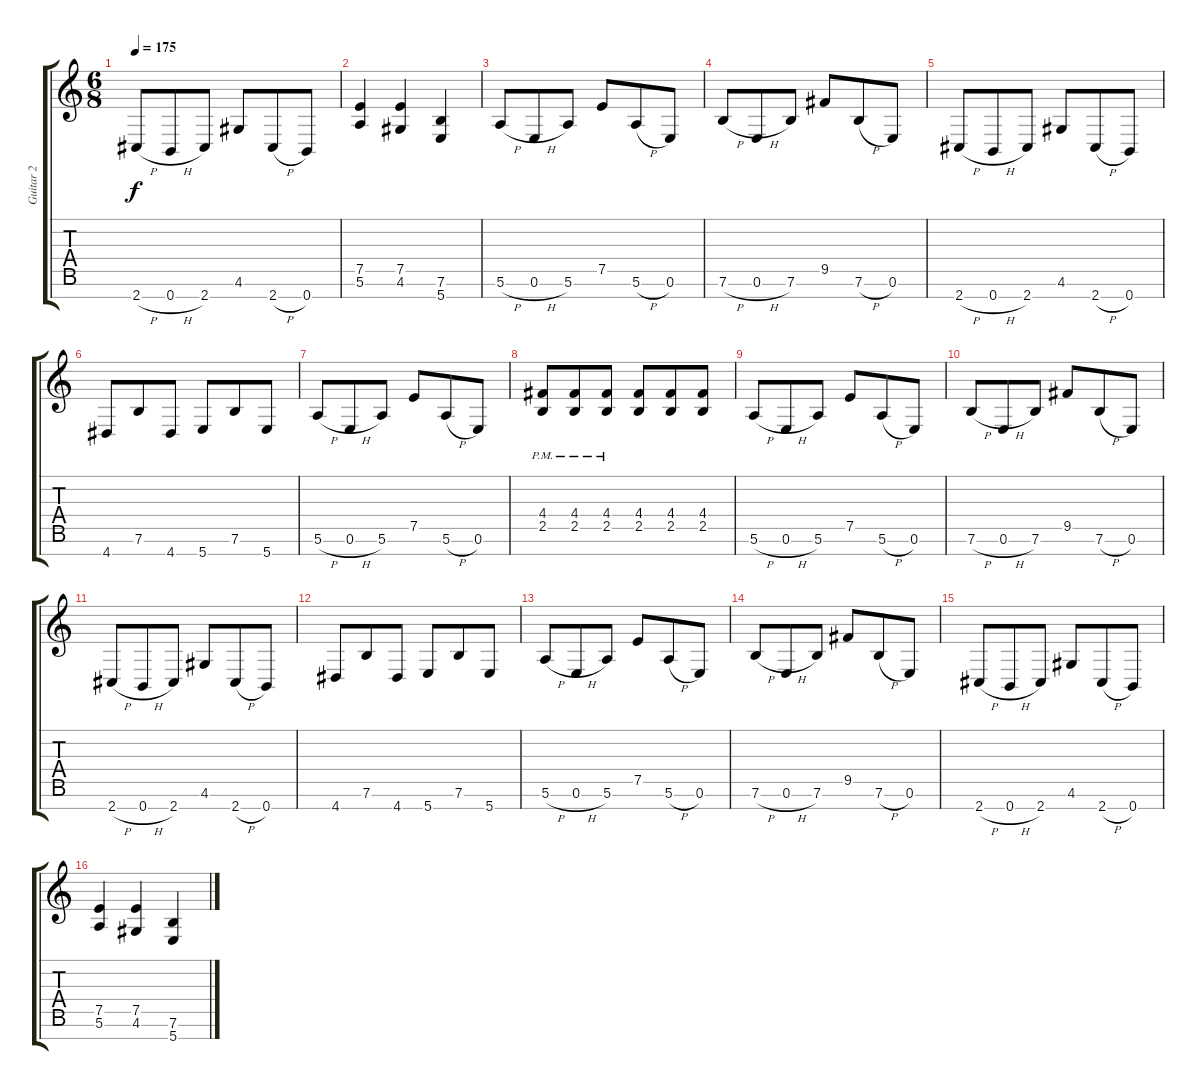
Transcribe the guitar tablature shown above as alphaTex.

\track ("Guitar 2" "Guitar 2") {instrument distortionguitar}
\staff {score tabs}
\tuning (E4 B3 G3 D3 A2 E2 B1) {hide}
\ts (6 8)
\tempo 175
\clef g2
\ks c
2.7{h}.8{dy f} 0.7{h}.8 2.7.8 4.6.8 2.7{h}.8 0.7.8 |
(7.5 5.6).4 (7.5 4.6).4 (7.6 5.7).4 |
5.6{h}.8 0.6{h}.8 5.6.8 7.5.8 5.6{h}.8 0.6.8 |
7.6{h}.8 0.6{h}.8 7.6.8 9.5.8 7.6{h}.8 0.6.8 |
2.7{h}.8 0.7{h}.8 2.7.8 4.6.8 2.7{h}.8 0.7.8 |
4.7.8 7.6.8 4.7.8 5.7.8 7.6.8 5.7.8 |
5.6{h}.8 0.6{h}.8 5.6.8 7.5.8 5.6{h}.8 0.6.8 |
(4.4{pm} 2.5).8 (4.4{pm} 2.5).8 (4.4{pm} 2.5).8 (4.4 2.5).8 (4.4 2.5).8 (4.4 2.5).8 |
5.6{h}.8 0.6{h}.8 5.6.8 7.5.8 5.6{h}.8 0.6.8 |
7.6{h}.8 0.6{h}.8 7.6.8 9.5.8 7.6{h}.8 0.6.8 |
2.7{h}.8 0.7{h}.8 2.7.8 4.6.8 2.7{h}.8 0.7.8 |
4.7.8 7.6.8 4.7.8 5.7.8 7.6.8 5.7.8 |
5.6{h}.8 0.6{h}.8 5.6.8 7.5.8 5.6{h}.8 0.6.8 |
7.6{h}.8 0.6{h}.8 7.6.8 9.5.8 7.6{h}.8 0.6.8 |
2.7{h}.8 0.7{h}.8 2.7.8 4.6.8 2.7{h}.8 0.7.8 |
(7.5 5.6).4 (7.5 4.6).4 (7.6 5.7).4
